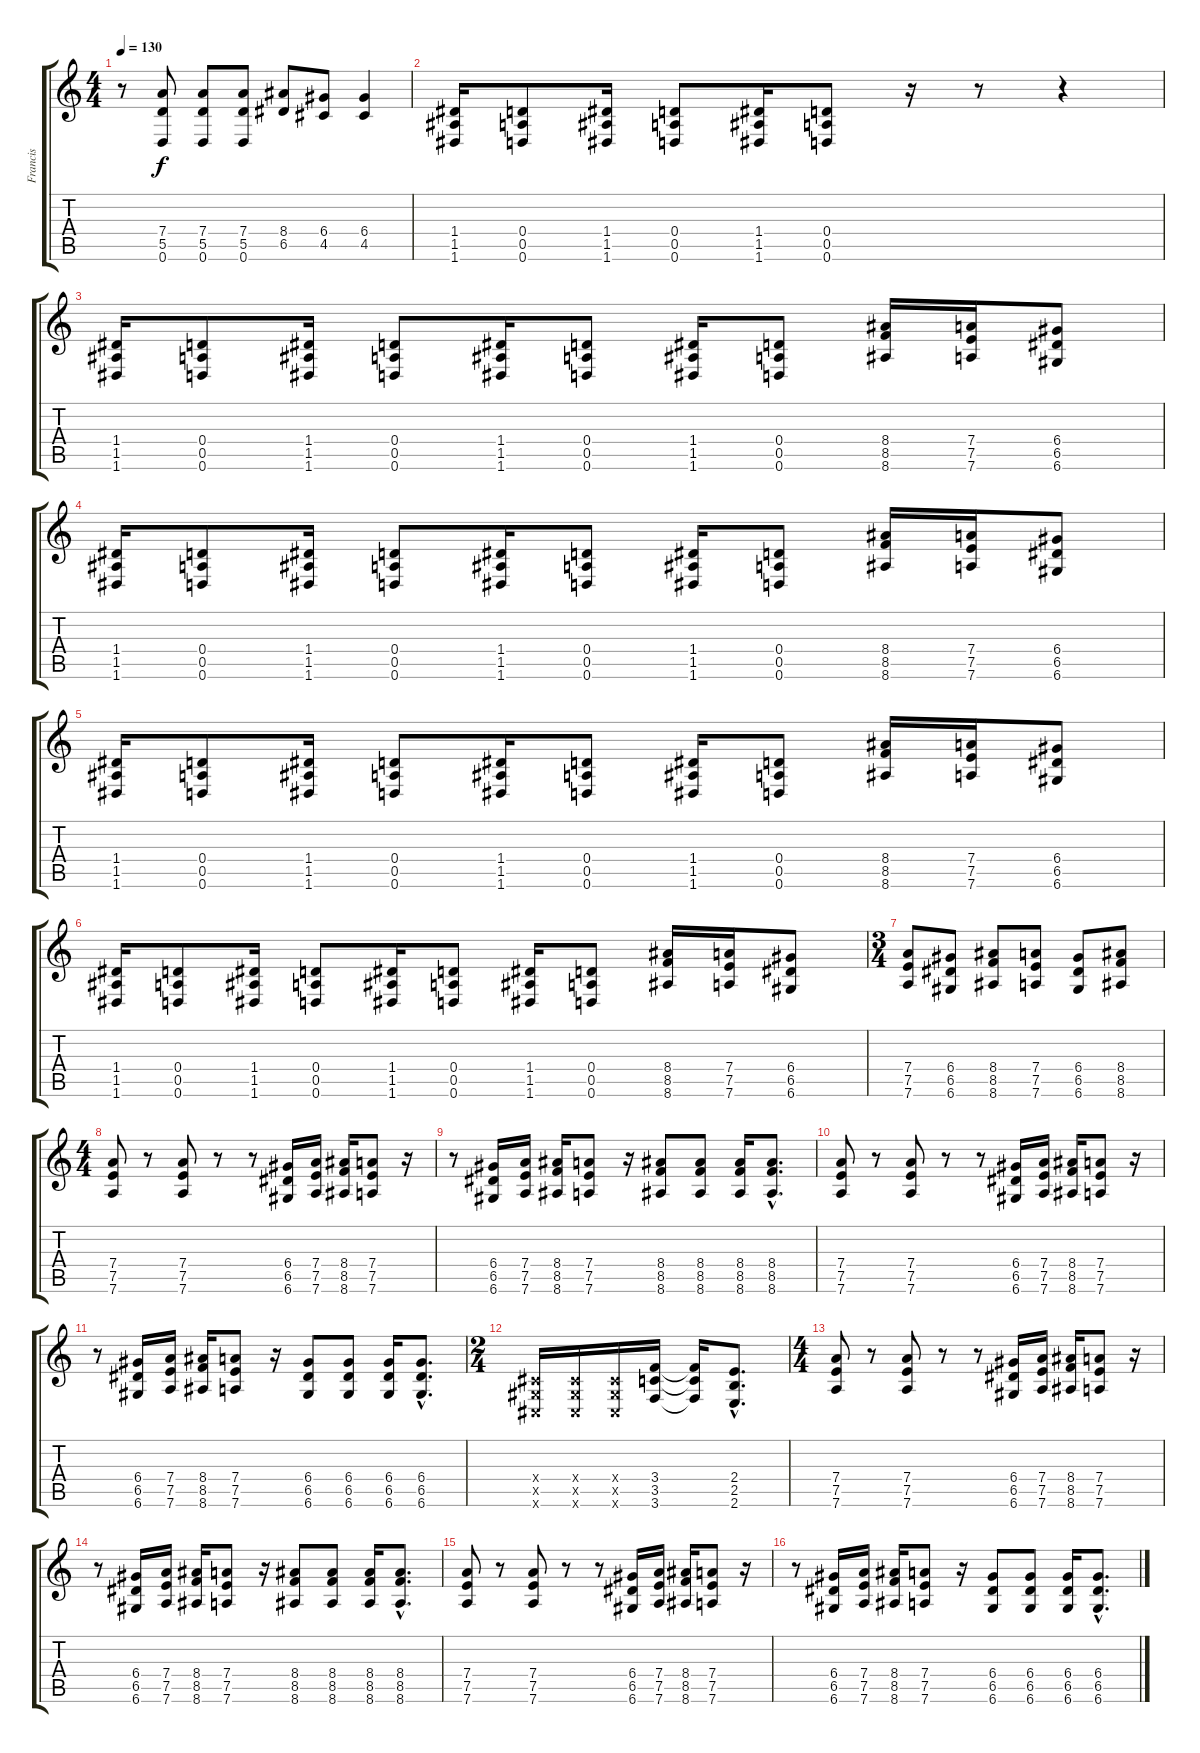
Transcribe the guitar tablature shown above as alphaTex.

\track ("Francis" "Francis") {instrument distortionguitar}
\staff {score tabs}
\tuning (E4 B3 G3 D3 A2 D2) {hide}
\ts (4 4)
\tempo 130
\clef g2
\ks c
r.8{dy f} (7.4 5.5 0.6).8 (7.4 5.5 0.6).8 (7.4 5.5 0.6).8 (8.4 6.5).8 (6.4 4.5).8 (6.4 4.5).4 |
(1.4 1.5 1.6).16 (0.4 0.5 0.6).8 (1.4 1.5 1.6).16 (0.4 0.5 0.6).8 (1.4 1.5 1.6).16 (0.4 0.5 0.6).8 r.16 r.8 r.4 |
(1.4 1.5 1.6).16 (0.4 0.5 0.6).8 (1.4 1.5 1.6).16 (0.4 0.5 0.6).8 (1.4 1.5 1.6).16 (0.4 0.5 0.6).8 (1.4 1.5 1.6).16 (0.4 0.5 0.6).8 (8.4 8.5 8.6).16 (7.4 7.5 7.6).16 (6.4 6.5 6.6).8 |
(1.4 1.5 1.6).16 (0.4 0.5 0.6).8 (1.4 1.5 1.6).16 (0.4 0.5 0.6).8 (1.4 1.5 1.6).16 (0.4 0.5 0.6).8 (1.4 1.5 1.6).16 (0.4 0.5 0.6).8 (8.4 8.5 8.6).16 (7.4 7.5 7.6).16 (6.4 6.5 6.6).8 |
(1.4 1.5 1.6).16 (0.4 0.5 0.6).8 (1.4 1.5 1.6).16 (0.4 0.5 0.6).8 (1.4 1.5 1.6).16 (0.4 0.5 0.6).8 (1.4 1.5 1.6).16 (0.4 0.5 0.6).8 (8.4 8.5 8.6).16 (7.4 7.5 7.6).16 (6.4 6.5 6.6).8 |
(1.4 1.5 1.6).16 (0.4 0.5 0.6).8 (1.4 1.5 1.6).16 (0.4 0.5 0.6).8 (1.4 1.5 1.6).16 (0.4 0.5 0.6).8 (1.4 1.5 1.6).16 (0.4 0.5 0.6).8 (8.4 8.5 8.6).16 (7.4 7.5 7.6).16 (6.4 6.5 6.6).8 |
\ts (3 4)
(7.4 7.5 7.6).8 (6.4 6.5 6.6).8 (8.4 8.5 8.6).8 (7.4 7.5 7.6).8 (6.4 6.5 6.6).8 (8.4 8.5 8.6).8 |
\ts (4 4)
(7.4 7.5 7.6).8 r.8 (7.4 7.5 7.6).8 r.8 r.8 (6.4 6.5 6.6).16 (7.4 7.5 7.6).16 (8.4 8.5 8.6).16 (7.4 7.5 7.6).8 r.16 |
r.8 (6.4 6.5 6.6).16 (7.4 7.5 7.6).16 (8.4 8.5 8.6).16 (7.4 7.5 7.6).8 r.16 (8.4 8.5 8.6).8 (8.4 8.5 8.6).8 (8.4 8.5 8.6).16 (8.4{hac} 8.5{hac} 8.6{hac}).8{d} |
(7.4 7.5 7.6).8 r.8 (7.4 7.5 7.6).8 r.8 r.8 (6.4 6.5 6.6).16 (7.4 7.5 7.6).16 (8.4 8.5 8.6).16 (7.4 7.5 7.6).8 r.16 |
r.8 (6.4 6.5 6.6).16 (7.4 7.5 7.6).16 (8.4 8.5 8.6).16 (7.4 7.5 7.6).8 r.16 (6.4 6.5 6.6).8 (6.4 6.5 6.6).8 (6.4 6.5 6.6).16 (6.4{hac} 6.5{hac} 6.6{hac}).8{d} |
\ts (2 4)
(-1.4{x} -1.5{x} -1.6{x}).16 (-1.4{x} -1.5{x} -1.6{x}).16 (-1.4{x} -1.5{x} -1.6{x}).16 (3.4 3.5 3.6).16 (3.4{t} 3.5{t} 3.6{t}).16 (2.4{hac} 2.5{hac} 2.6{hac}).8{d} |
\ts (4 4)
(7.4 7.5 7.6).8 r.8 (7.4 7.5 7.6).8 r.8 r.8 (6.4 6.5 6.6).16 (7.4 7.5 7.6).16 (8.4 8.5 8.6).16 (7.4 7.5 7.6).8 r.16 |
r.8 (6.4 6.5 6.6).16 (7.4 7.5 7.6).16 (8.4 8.5 8.6).16 (7.4 7.5 7.6).8 r.16 (8.4 8.5 8.6).8 (8.4 8.5 8.6).8 (8.4 8.5 8.6).16 (8.4{hac} 8.5{hac} 8.6{hac}).8{d} |
(7.4 7.5 7.6).8 r.8 (7.4 7.5 7.6).8 r.8 r.8 (6.4 6.5 6.6).16 (7.4 7.5 7.6).16 (8.4 8.5 8.6).16 (7.4 7.5 7.6).8 r.16 |
r.8 (6.4 6.5 6.6).16 (7.4 7.5 7.6).16 (8.4 8.5 8.6).16 (7.4 7.5 7.6).8 r.16 (6.4 6.5 6.6).8 (6.4 6.5 6.6).8 (6.4 6.5 6.6).16 (6.4{hac} 6.5{hac} 6.6{hac}).8{d}
